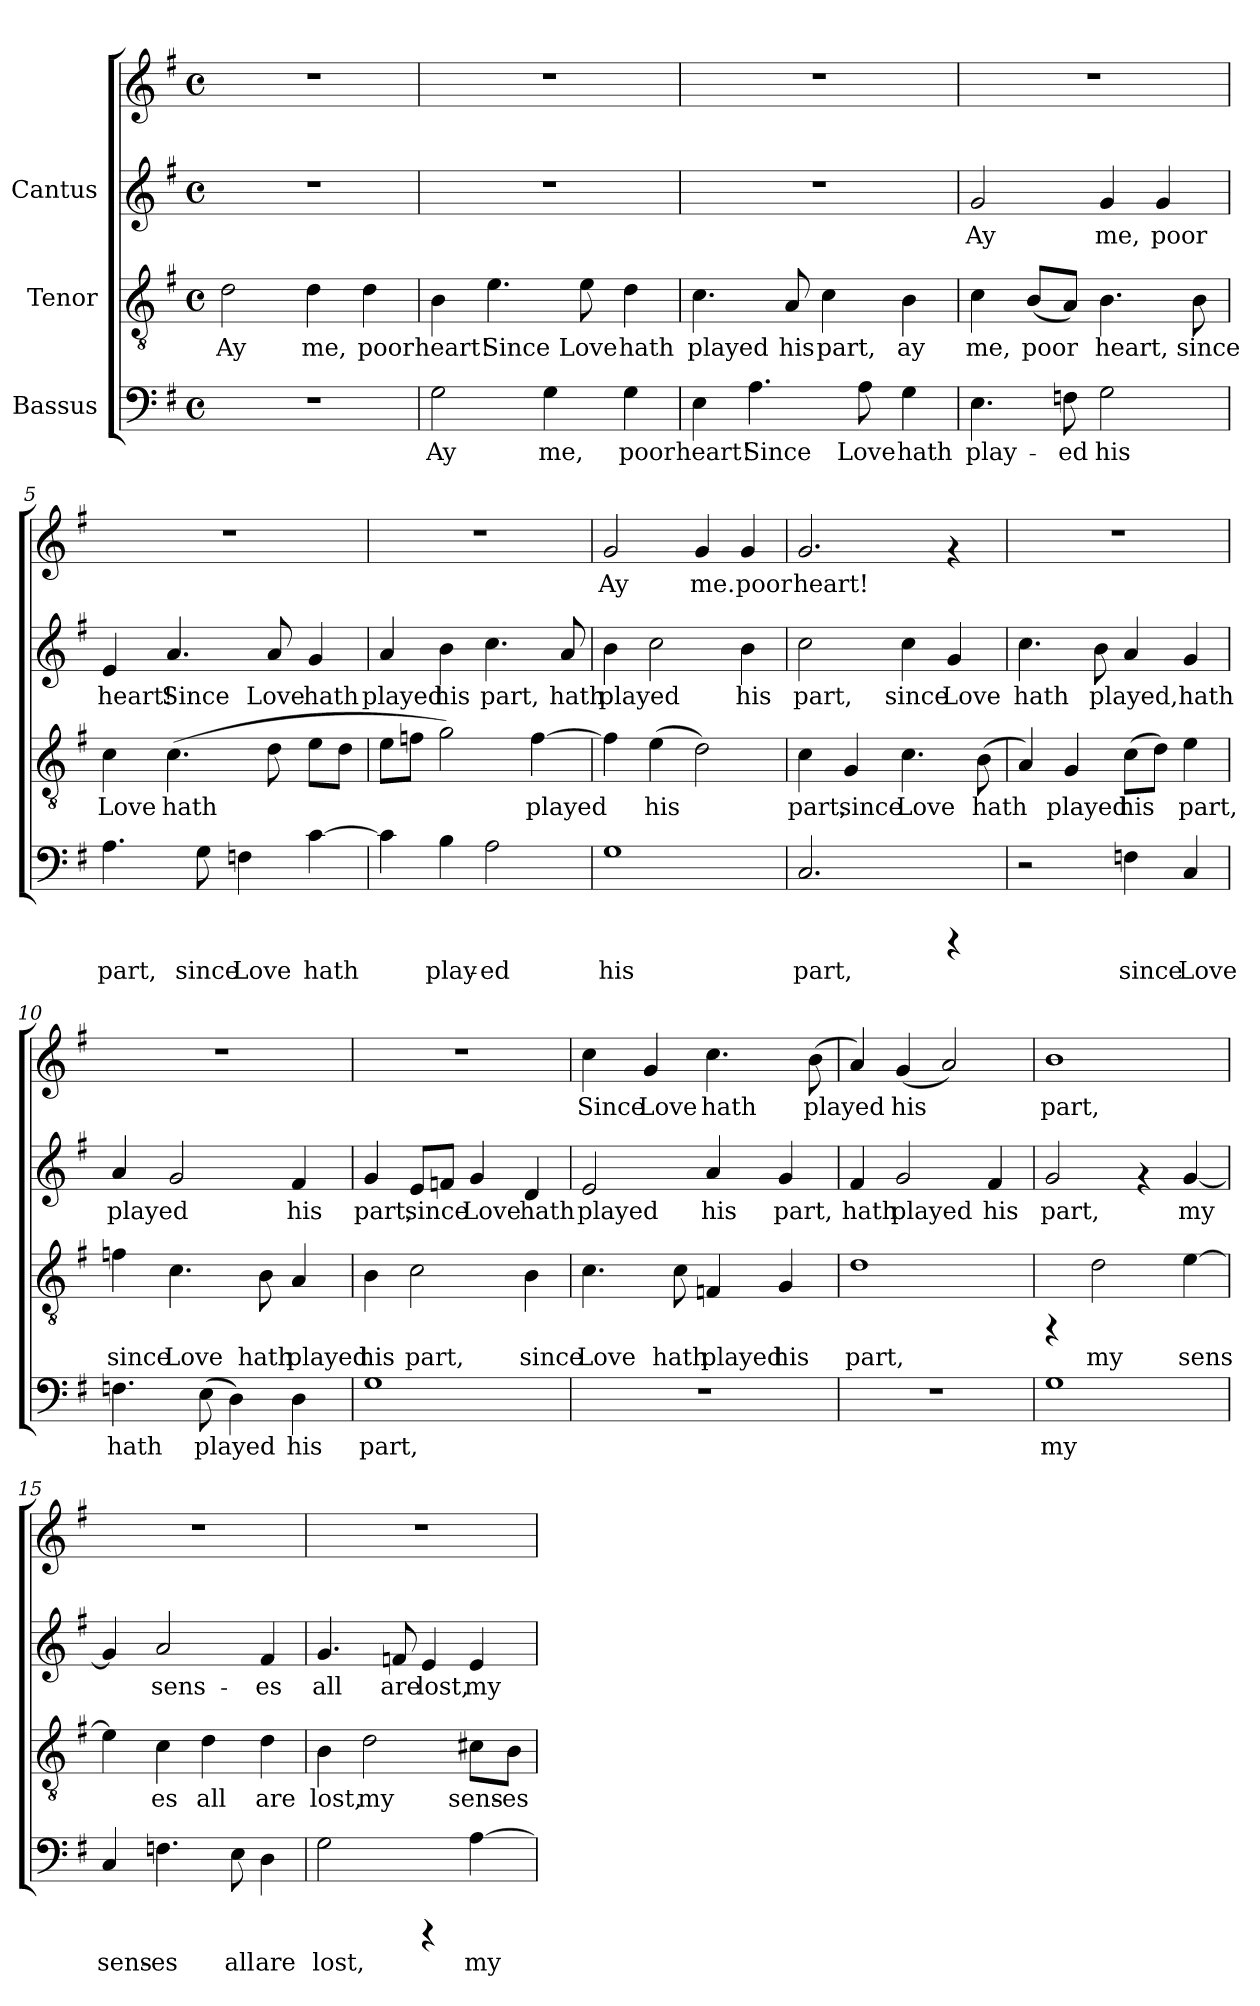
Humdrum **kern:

**kern	**text	**kern	**text	**kern	**text	**kern	**text
*part3	*part3	*part2	*part2	*part1	*part1	*part1	*part1
*staff4	*staff4	*staff3	*staff3	*staff2	*staff2	*staff1	*staff1
*I"Bassus	*	*I"Tenor	*	*I"Cantus	*	*	*
!!LO:PB:g=z
*stria5	*	*stria5	*	*stria5	*	*stria5	*
*clefF4	*	*clefGv2	*	*clefG2	*	*clefG2	*
*k[f#]	*	*k[f#]	*	*k[f#]	*	*k[f#]	*
*G:	*	*G:	*	*G:	*	*G:	*
*M4/4	*	*M4/4	*	*M4/4	*	*M4/4	*
*met(c)	*	*met(c)	*	*met(c)	*	*met(c)	*
*MM144	*	*MM144	*	*MM144	*	*MM144	*
=1	=1	=1	=1	=1	=1	=1	=1
!	!	!	!LO:LY:b:cj	!	!	!	!
1r	.	2d\	Ay	1r	.	1r	.
!	!	!	!LO:LY:b:cj	!	!	!	!
.	.	4d\	me,	.	.	.	.
!	!	!	!LO:LY:b:cj	!	!	!	!
.	.	4d\	poor	.	.	.	.
=2	=2	=2	=2	=2	=2	=2	=2
!	!LO:LY:b:cj	!	!LO:LY:b:cj	!	!	!	!
2G\	Ay	4B\	heart!	1r	.	1r	.
!	!	!	!LO:LY:b:cj	!	!	!	!
.	.	4.e\	Since	.	.	.	.
!	!LO:LY:b:cj	!	!	!	!	!	!
4G\	me,	.	.	.	.	.	.
!	!	!	!LO:LY:b:cj	!	!	!	!
.	.	8e\	Love	.	.	.	.
!	!LO:LY:b:cj	!	!LO:LY:b:cj	!	!	!	!
4G\	poor	4d\	hath	.	.	.	.
=3	=3	=3	=3	=3	=3	=3	=3
!	!LO:LY:b:cj	!	!LO:LY:b:cj	!	!	!	!
4E\	heart!	4.c\	played	1r	.	1r	.
!	!LO:LY:b:cj	!	!	!	!	!	!
4.A\	Since	.	.	.	.	.	.
!	!	!	!LO:LY:b:cj	!	!	!	!
.	.	8A/	his	.	.	.	.
!	!	!	!LO:LY:b:cj	!	!	!	!
.	.	4c\	part,	.	.	.	.
!	!LO:LY:b:cj	!	!	!	!	!	!
8A\	Love	.	.	.	.	.	.
!	!LO:LY:b:cj	!	!LO:LY:b:cj	!	!	!	!
4G\	hath	4B\	ay	.	.	.	.
=4	=4	=4	=4	=4	=4	=4	=4
!	!LO:LY:b:cj	!	!LO:LY:b:cj	!	!LO:LY:b:cj	!	!
4.E\	play-	4c\	me,	2g/	Ay	1r	.
!	!	!	!LO:LY:b:cj	!	!	!	!
.	.	(<8B/L	poor	.	.	.	.
!	!LO:LY:b:cj	!	!LO:LY:b:cj	!	!	!	!
8Fn\	-ed	8A/J)	.	.	.	.	.
!	!LO:LY:b:cj	!	!LO:LY:b:cj	!	!LO:LY:b:cj	!	!
2G\	his	4.B\	heart,	4g/	me,	.	.
!	!	!	!	!	!LO:LY:b:cj	!	!
.	.	.	.	4g/	poor	.	.
!	!	!	!LO:LY:b:cj	!	!	!	!
.	.	8B\	since	.	.	.	.
!!LO:LB:g=z
=5	=5	=5	=5	=5	=5	=5	=5
!	!LO:LY:b:cj	!	!LO:LY:b:cj	!	!LO:LY:b:cj	!	!
4.A\	part,	4c\	Love	4e/	heart!	1r	.
!	!	!	!LO:LY:b:cj	!	!LO:LY:b:cj	!	!
.	.	(>4.c\	hath	4.a/	Since	.	.
!	!LO:LY:b:cj	!	!	!	!	!	!
8G\	since	.	.	.	.	.	.
!	!LO:LY:b:cj	!	!	!	!	!	!
4Fn\	Love	.	.	.	.	.	.
!	!	!	!LO:LY:b:cj	!	!LO:LY:b:cj	!	!
.	.	8d\	.	8a/	Love	.	.
!	!LO:LY:b:cj	!	!LO:LY:b:cj	!	!LO:LY:b:cj	!	!
[>4c\	hath	8e\L	.	4g/	hath	.	.
!	!	!	!LO:LY:b:cj	!	!	!	!
.	.	8d\J	.	.	.	.	.
=6	=6	=6	=6	=6	=6	=6	=6
!	!LO:LY:b:cj	!	!LO:LY:b:cj	!	!LO:LY:b:cj	!	!
4c\]	.	8e\L	.	4a/	played	1r	.
!	!	!	!LO:LY:b:cj	!	!	!	!
.	.	8fn\J	.	.	.	.	.
!	!LO:LY:b:cj	!	!LO:LY:b:cj	!	!LO:LY:b:cj	!	!
4B\	play-	2g\)	.	4b\	his	.	.
!	!LO:LY:b:cj	!	!	!	!LO:LY:b:cj	!	!
2A\	-ed	.	.	4.cc\	part,	.	.
!	!	!	!LO:LY:b:cj	!	!	!	!
.	.	[>4f\	played	.	.	.	.
!	!	!	!	!	!LO:LY:b:cj	!	!
.	.	.	.	8a/	hath	.	.
=7	=7	=7	=7	=7	=7	=7	=7
!	!LO:LY:b:cj	!	!LO:LY:b:cj	!	!LO:LY:b:cj	!	!LO:LY:b:cj
1G	his	4fn\]	.	4b\	played	2g/	Ay
!	!	!	!LO:LY:b:cj	!	!LO:LY:b:cj	!	!
.	.	(>4e\	his	2cc\	.	.	.
!	!	!	!LO:LY:b:cj	!	!	!	!LO:LY:b:cj
.	.	2d\)	.	.	.	4g/	me.
!	!	!	!	!	!LO:LY:b:cj	!	!LO:LY:b:cj
.	.	.	.	4b\	his	4g/	poor
=8	=8	=8	=8	=8	=8	=8	=8
!	!LO:LY:b:cj	!	!LO:LY:b:cj	!	!LO:LY:b:cj	!	!LO:LY:b:cj
2.C/	part,	4c\	part,	2cc\	part,	2.g/	heart!
!	!	!	!LO:LY:b:cj	!	!	!	!
.	.	4G/	since	.	.	.	.
!	!	!	!LO:LY:b:cj	!	!LO:LY:b:cj	!	!
.	.	4.c\	Love	4cc\	since	.	.
!	!	!	!	!	!LO:LY:b:cj	!	!
4rCCC	.	.	.	4g/	Love	4rf	.
!	!	!	!LO:LY:b:cj	!	!	!	!
.	.	(>8B\	hath	.	.	.	.
!!LO:LB:g=z
=9	=9	=9	=9	=9	=9	=9	=9
!	!	!	!LO:LY:b:cj	!	!LO:LY:b:cj	!	!
2r	.	4A/)	.	4.cc\	hath	1r	.
!	!	!	!LO:LY:b:cj	!	!	!	!
.	.	4G/	played	.	.	.	.
!	!	!	!	!	!LO:LY:b:cj	!	!
.	.	.	.	8b\	played,	.	.
!	!LO:LY:b:cj	!	!LO:LY:b:cj	!	!LO:LY:b:cj	!	!
4Fn\	since	(>8c\L	his	4a/	.	.	.
!	!	!	!LO:LY:b:cj	!	!	!	!
.	.	8d\J)	.	.	.	.	.
!	!LO:LY:b:cj	!	!LO:LY:b:cj	!	!LO:LY:b:cj	!	!
4C/	Love	4e\	part,	4g/	hath	.	.
=10	=10	=10	=10	=10	=10	=10	=10
!	!LO:LY:b:cj	!	!LO:LY:b:cj	!	!LO:LY:b:cj	!	!
4.Fn\	hath	4fn\	since	4a/	played	1r	.
!	!	!	!LO:LY:b:cj	!	!LO:LY:b:cj	!	!
.	.	4.c\	Love	2g/	.	.	.
!	!LO:LY:b:cj	!	!	!	!	!	!
(>8E\	played	.	.	.	.	.	.
!	!LO:LY:b:cj	!	!	!	!	!	!
4D\)	.	.	.	.	.	.	.
!	!	!	!LO:LY:b:cj	!	!	!	!
.	.	8B\	hath	.	.	.	.
!	!LO:LY:b:cj	!	!LO:LY:b:cj	!	!LO:LY:b:cj	!	!
4D\	his	4A/	played	4f#/	his	.	.
=11	=11	=11	=11	=11	=11	=11	=11
!	!LO:LY:b:cj	!	!LO:LY:b:cj	!	!LO:LY:b:cj	!	!
1G	part,	4B\	his	4g/	part,	1r	.
!	!	!	!LO:LY:b:cj	!	!LO:LY:b:cj	!	!
.	.	2c\	part,	8e/L	since	.	.
!	!	!	!	!	!LO:LY:b:cj	!	!
.	.	.	.	8fn/J	.	.	.
!	!	!	!	!	!LO:LY:b:cj	!	!
.	.	.	.	4g/	Love	.	.
!	!	!	!LO:LY:b:cj	!	!LO:LY:b:cj	!	!
.	.	4B\	since	4d/	hath	.	.
=12	=12	=12	=12	=12	=12	=12	=12
!	!	!	!LO:LY:b:cj	!	!LO:LY:b:cj	!	!LO:LY:b:cj
1r	.	4.c\	Love	2e/	played	4cc\	Since
!	!	!	!	!	!	!	!LO:LY:b:cj
.	.	.	.	.	.	4g/	Love
!	!	!	!LO:LY:b:cj	!	!	!	!
.	.	8c\	hath	.	.	.	.
!	!	!	!LO:LY:b:cj	!	!LO:LY:b:cj	!	!LO:LY:b:cj
.	.	4Fn/	played	4a/	his	4.cc\	hath
!	!	!	!LO:LY:b:cj	!	!LO:LY:b:cj	!	!
.	.	4G/	his	4g/	part,	.	.
!	!	!	!	!	!	!	!LO:LY:b:cj
.	.	.	.	.	.	(>8b\	played
!!LO:PB:g=z
=13	=13	=13	=13	=13	=13	=13	=13
!	!	!	!LO:LY:b:cj	!	!LO:LY:b:cj	!	!LO:LY:b:cj
1r	.	1d	part,	4f#/	hath	4a/)	.
!	!	!	!	!	!LO:LY:b:cj	!	!LO:LY:b:cj
.	.	.	.	2g/	played	(<4g/	his
!	!	!	!	!	!	!	!LO:LY:b:cj
.	.	.	.	.	.	2a/)	.
!	!	!	!	!	!LO:LY:b:cj	!	!
.	.	.	.	4f#/	his	.	.
=14	=14	=14	=14	=14	=14	=14	=14
!	!LO:LY:b:cj	!	!	!	!LO:LY:b:cj	!	!LO:LY:b:cj
1G	my	4rFF	.	2g/	part,	1b	part,
!	!	!	!LO:LY:b:cj	!	!	!	!
.	.	2d\	my	.	.	.	.
.	.	.	.	4rf	.	.	.
!	!	!	!LO:LY:b:cj	!	!LO:LY:b:cj	!	!
.	.	[>4e\	sens-	[<4g/	my	.	.
=15	=15	=15	=15	=15	=15	=15	=15
!	!LO:LY:b:cj	!	!LO:LY:b:cj	!	!LO:LY:b:cj	!	!
4C/	sens-	4e\]	-	4g/]	.	1r	.
!	!LO:LY:b:cj	!	!LO:LY:b:cj	!	!LO:LY:b:cj	!	!
4.Fn\	-es	4c\	es	2a/	sens-	.	.
!	!	!	!LO:LY:b:cj	!	!	!	!
.	.	4d\	all	.	.	.	.
!	!LO:LY:b:cj	!	!	!	!	!	!
8E\	all	.	.	.	.	.	.
!	!LO:LY:b:cj	!	!LO:LY:b:cj	!	!LO:LY:b:cj	!	!
4D\	are	4d\	are	4f#/	-es	.	.
=16	=16	=16	=16	=16	=16	=16	=16
!	!LO:LY:b:cj	!	!LO:LY:b:cj	!	!LO:LY:b:cj	!	!
2G\	lost,	4B\	lost,	4.g/	all	1r	.
!	!	!	!LO:LY:b:cj	!	!	!	!
.	.	2d\	my	.	.	.	.
!	!	!	!	!	!LO:LY:b:cj	!	!
.	.	.	.	8fn/	are	.	.
!	!	!	!	!	!LO:LY:b:cj	!	!
4rCCC	.	.	.	4e/	lost,	.	.
!	!LO:LY:b:cj	!	!LO:LY:b:cj	!	!LO:LY:b:cj	!	!
[>4A\	my	8c#X\L	sens-	4e/	my	.	.
!	!	!	!LO:LY:b:cj	!	!	!	!
.	.	8B\J	-es	.	.	.	.
=	=	=	=	=	=	=	=
*-	*-	*-	*-	*-	*-	*-	*-
